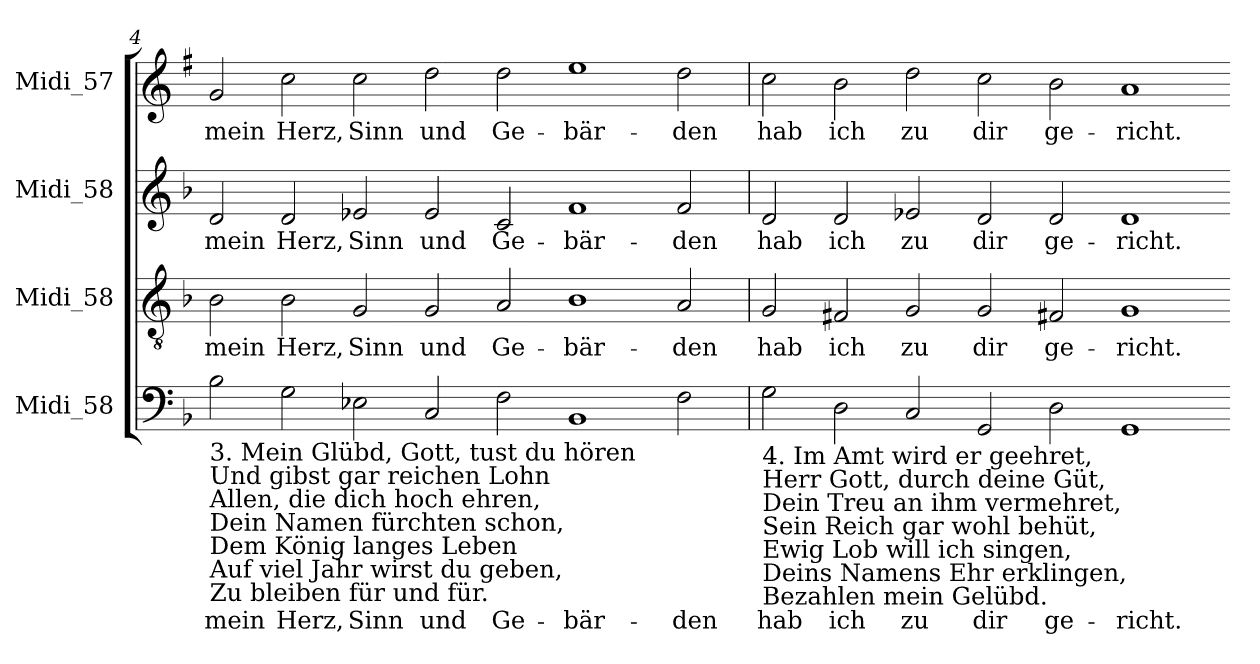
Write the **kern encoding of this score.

**kern	**text	**kern	**text	**kern	**text	**kern	**text
*part4	*part4	*part3	*part3	*part2	*part2	*part1	*part1
*staff4	*staff4	*staff3	*staff3	*staff2	*staff2	*staff1	*staff1
*I"Midi_58	*	*I"Midi_58	*	*I"Midi_58	*	*I"Midi_57	*
*clefF4	*	*clefGv2	*	*clefG2	*	*clefG2	*
*	*	*	*	*	*	*ITrd1c2	*
*k[b-]	*	*k[b-]	*	*k[b-]	*	*k[b-]	*
*F:	*	*F:	*	*F:	*	*F:	*
=4	=4	=4	=4	=4	=4	=4	=4
!LO:TX:b:t=3. Mein Glübd, Gott, tust du hören\nUnd gibst gar reichen Lohn\nAllen, die dich hoch ehren,\nDein Namen fürchten schon,\nDem König langes Leben\nAuf viel Jahr wirst du geben,\nZu bleiben für und für.	!	!	!	!	!	!	!
!	!LO:LY:b	!	!LO:LY:b	!	!LO:LY:b	!	!LO:LY:b
2B-	mein	2B-	mein	2d	mein	2f	mein
!	!LO:LY:b	!	!LO:LY:b	!	!LO:LY:b	!	!LO:LY:b
2G	Herz,	2B-	Herz,	2d	Herz,	2b-	Herz,
!	!LO:LY:b	!	!LO:LY:b	!	!LO:LY:b	!	!LO:LY:b
2E-X	Sinn	2G	Sinn	2e-X	Sinn	2b-	Sinn
!	!LO:LY:b	!	!LO:LY:b	!	!LO:LY:b	!	!LO:LY:b
2C	und	2G	und	2e-	und	2cc	und
!	!LO:LY:b	!	!LO:LY:b	!	!LO:LY:b	!	!LO:LY:b
2F	Ge-	2A	Ge-	2c	Ge-	2cc	Ge-
!	!LO:LY:b	!	!LO:LY:b	!	!LO:LY:b	!	!LO:LY:b
1BB-	-bär-	1B-	-bär-	1f	-bär-	1dd	-bär-
!	!LO:LY:b	!	!LO:LY:b	!	!LO:LY:b	!	!LO:LY:b
2F	-den	2A	-den	2f	-den	2cc	-den
=5	=5	=5	=5	=5	=5	=5	=5
!LO:TX:b:t=4. Im Amt wird er geehret,\nHerr Gott, durch deine Güt,\nDein Treu an ihm vermehret,\nSein Reich gar wohl behüt,\nEwig Lob will ich singen,\nDeins Namens Ehr erklingen,\nBezahlen mein Gelübd.	!	!	!	!	!	!	!
!	!LO:LY:b	!	!LO:LY:b	!	!LO:LY:b	!	!LO:LY:b
2G	hab	2G	hab	2d	hab	2b-	hab
!	!LO:LY:b	!	!LO:LY:b	!	!LO:LY:b	!	!LO:LY:b
2D	ich	2F#X	ich	2d	ich	2a	ich
!	!LO:LY:b	!	!LO:LY:b	!	!LO:LY:b	!	!LO:LY:b
2C	zu	2G	zu	2e-X	zu	2cc	zu
!	!LO:LY:b	!	!LO:LY:b	!	!LO:LY:b	!	!LO:LY:b
2GG	dir	2G	dir	2d	dir	2b-	dir
!	!LO:LY:b	!	!LO:LY:b	!	!LO:LY:b	!	!LO:LY:b
2D	ge-	2F#X	ge-	2d	ge-	2a	ge-
!	!LO:LY:b	!	!LO:LY:b	!	!LO:LY:b	!	!LO:LY:b
1GG	-richt.	1G	-richt.	1d	-richt.	1g	-richt.
=-	=-	=-	=-	=-	=-	=-	=-
*-	*-	*-	*-	*-	*-	*-	*-
